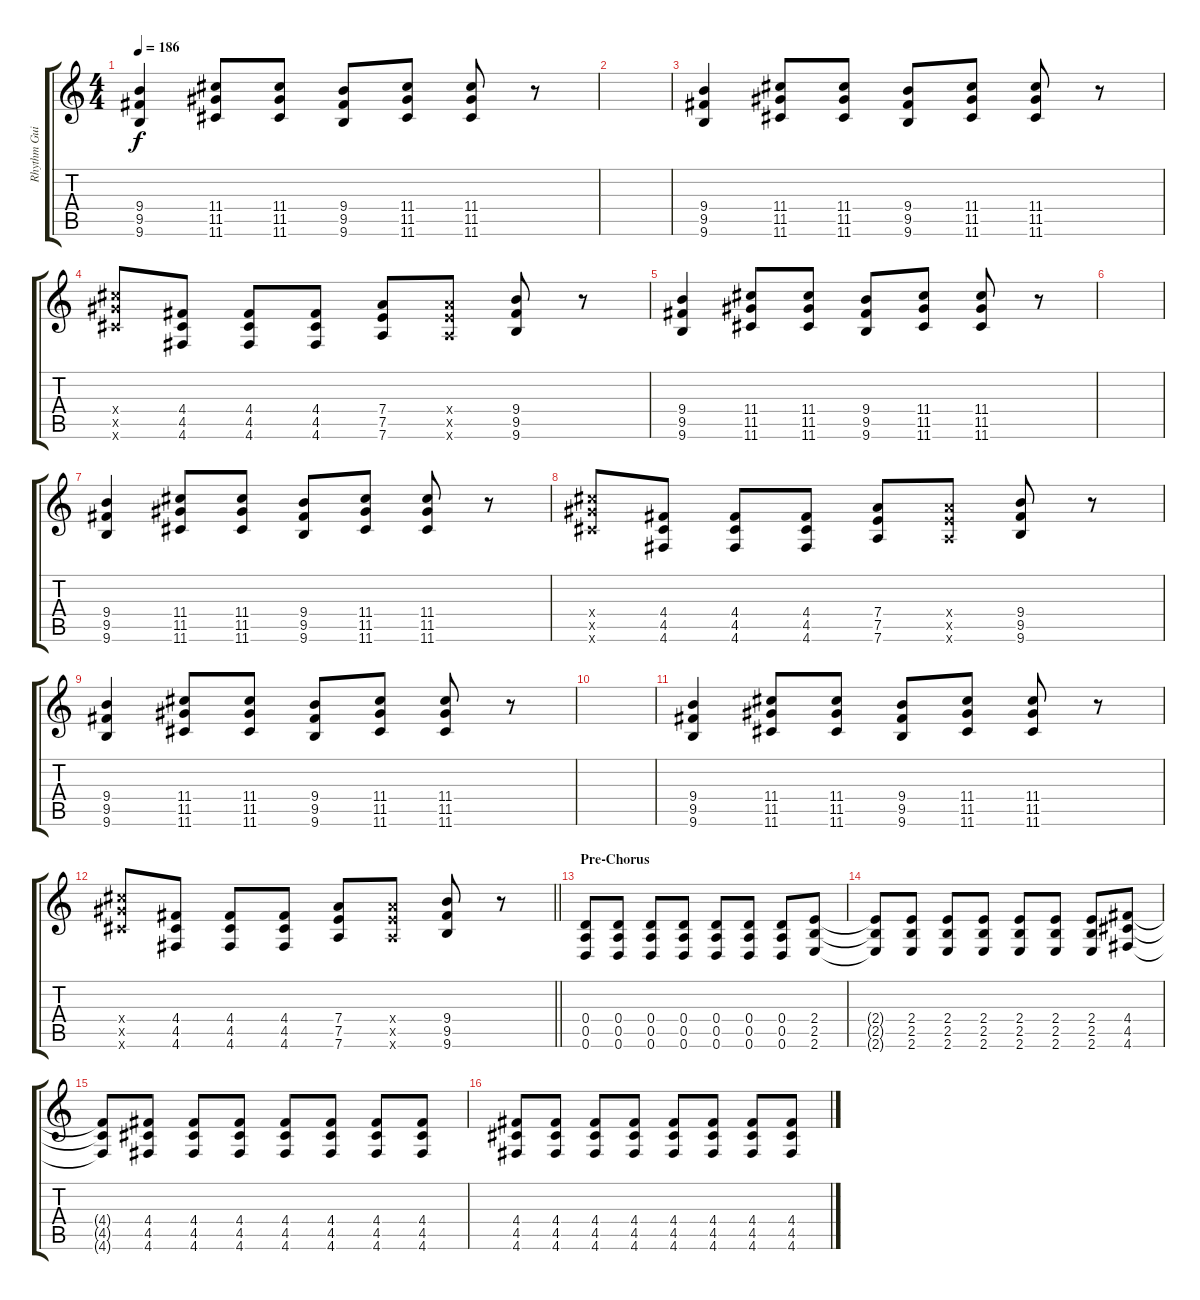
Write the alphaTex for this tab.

\track ("Rhythm Guitar" "Rhythm Gui") {instrument distortionguitar}
\staff {score tabs}
\tuning (E4 B3 G3 D3 A2 D2) {hide}
\ts (4 4)
\tempo 186
\clef g2
\ks c
(9.4 9.5 9.6).4{dy f} (11.4 11.5 11.6).8 (11.4 11.5 11.6).8 (9.4 9.5 9.6).8 (11.4 11.5 11.6).8 (11.4 11.5 11.6).8 r.8 |
|
(9.4 9.5 9.6).4 (11.4 11.5 11.6).8 (11.4 11.5 11.6).8 (9.4 9.5 9.6).8 (11.4 11.5 11.6).8 (11.4 11.5 11.6).8 r.8 |
(11.4{x} 11.5{x} 11.6{x}).8 (4.4 4.5 4.6).8 (4.4 4.5 4.6).8 (4.4 4.5 4.6).8 (7.4 7.5 7.6).8 (7.4{x} 7.5{x} 7.6{x}).8 (9.4 9.5 9.6).8 r.8 |
(9.4 9.5 9.6).4 (11.4 11.5 11.6).8 (11.4 11.5 11.6).8 (9.4 9.5 9.6).8 (11.4 11.5 11.6).8 (11.4 11.5 11.6).8 r.8 |
|
(9.4 9.5 9.6).4 (11.4 11.5 11.6).8 (11.4 11.5 11.6).8 (9.4 9.5 9.6).8 (11.4 11.5 11.6).8 (11.4 11.5 11.6).8 r.8 |
(11.4{x} 11.5{x} 11.6{x}).8 (4.4 4.5 4.6).8 (4.4 4.5 4.6).8 (4.4 4.5 4.6).8 (7.4 7.5 7.6).8 (7.4{x} 7.5{x} 7.6{x}).8 (9.4 9.5 9.6).8 r.8 |
(9.4 9.5 9.6).4 (11.4 11.5 11.6).8 (11.4 11.5 11.6).8 (9.4 9.5 9.6).8 (11.4 11.5 11.6).8 (11.4 11.5 11.6).8 r.8 |
|
(9.4 9.5 9.6).4 (11.4 11.5 11.6).8 (11.4 11.5 11.6).8 (9.4 9.5 9.6).8 (11.4 11.5 11.6).8 (11.4 11.5 11.6).8 r.8 |
\barLineRight lightlight
(11.4{x} 11.5{x} 11.6{x}).8 (4.4 4.5 4.6).8 (4.4 4.5 4.6).8 (4.4 4.5 4.6).8 (7.4 7.5 7.6).8 (7.4{x} 7.5{x} 7.6{x}).8 (9.4 9.5 9.6).8 r.8 |
\section ("" "Pre-Chorus")
(0.4 0.5 0.6).8 (0.4 0.5 0.6).8 (0.4 0.5 0.6).8 (0.4 0.5 0.6).8 (0.4 0.5 0.6).8 (0.4 0.5 0.6).8 (0.4 0.5 0.6).8 (2.4 2.5 2.6).8 |
(2.4{t} 2.5{t} 2.6{t}).8 (2.4 2.5 2.6).8 (2.4 2.5 2.6).8 (2.4 2.5 2.6).8 (2.4 2.5 2.6).8 (2.4 2.5 2.6).8 (2.4 2.5 2.6).8 (4.4 4.5 4.6).8 |
(4.4{t} 4.5{t} 4.6{t}).8 (4.4 4.5 4.6).8 (4.4 4.5 4.6).8 (4.4 4.5 4.6).8 (4.4 4.5 4.6).8 (4.4 4.5 4.6).8 (4.4 4.5 4.6).8 (4.4 4.5 4.6).8 |
(4.4 4.5 4.6).8 (4.4 4.5 4.6).8 (4.4 4.5 4.6).8 (4.4 4.5 4.6).8 (4.4 4.5 4.6).8 (4.4 4.5 4.6).8 (4.4 4.5 4.6).8 (4.4 4.5 4.6).8
